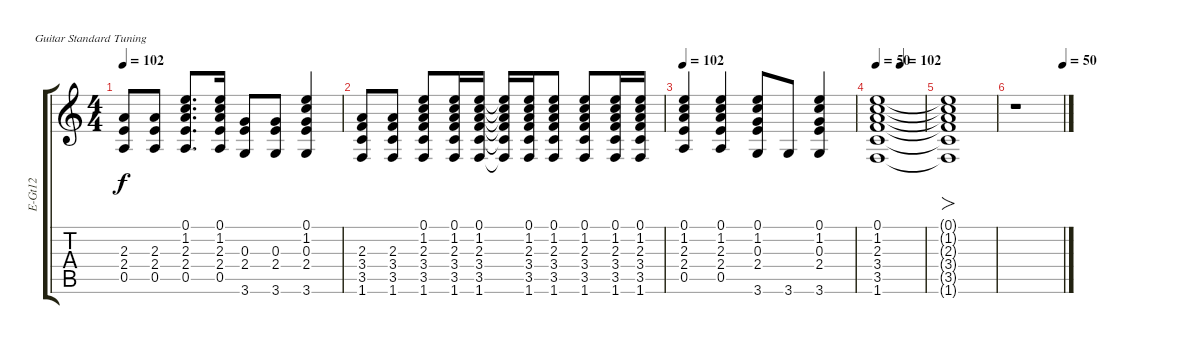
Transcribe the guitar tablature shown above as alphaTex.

\defaultSystemsLayout 4
\bracketExtendMode groupsimilarinstruments
\otherSystemsTrackNameOrientation horizontal
\track ("12 Str. Elec (Page)" "E-Gt12") {mute instrument electricguitarclean}
\staff {score tabs}
\tuning (E4 B3 G3 D3 A2 E2)
\ts (4 4)
\tempo 102
\clef g2
\ks c
(2.3 2.4 0.5).8{dy f beam Up} (2.3 2.4 0.5).8{beam Up} (0.1 1.2 2.3 2.4 0.5).8{d beam Up} (0.1 1.2 2.3 2.4 0.5).16{beam Up} (0.3 2.4 3.6).8{beam Up} (0.3 2.4 3.6).8{beam Up} (0.1 1.2 0.3 2.4 3.6).4{beam Up} |
(2.3 3.4 3.5 1.6).8{beam Up} (2.3 3.4 3.5 1.6).8{beam Up} (0.1 1.2 2.3 3.4 3.5 1.6).8{beam Up} (0.1 1.2 2.3 3.4 3.5 1.6).16{beam Up} (0.1 1.2 2.3 3.4 3.5 1.6).16{beam Up} (0.1{t} 1.2{t} 2.3{t} 3.4{t} 3.5{t} 1.6{t}).16{beam Up} (0.1 1.2 2.3 3.4 3.5 1.6).16{beam Up} (0.1 1.2 2.3 3.4 3.5 1.6).8{beam Up} (0.1 1.2 2.3 3.4 3.5 1.6).8{beam Up} (0.1 1.2 2.3 3.4 3.5 1.6).16{beam Up} (0.1 1.2 2.3 3.4 3.5 1.6).16{beam Up} |
\tempo 102
(0.1 1.2 2.3 2.4 0.5).4{beam Up} (0.1 1.2 2.3 2.4 0.5).4{beam Up} (0.1 1.2 0.3 2.4 3.6).8{beam Up} 3.6.8{beam Up} (0.1 1.2 0.3 2.4 3.6).4{beam Up} |
\tempo 50
\tempo (102 0.5)
(0.1 1.2 2.3 3.4 3.5 1.6).1{beam Up} |
(0.1{t} 1.2{t} 2.3{t} 3.4{t} 3.5{t} 1.6{t}).1{fo beam Up} |
\tempo (50 1)
r.1{beam Down}
